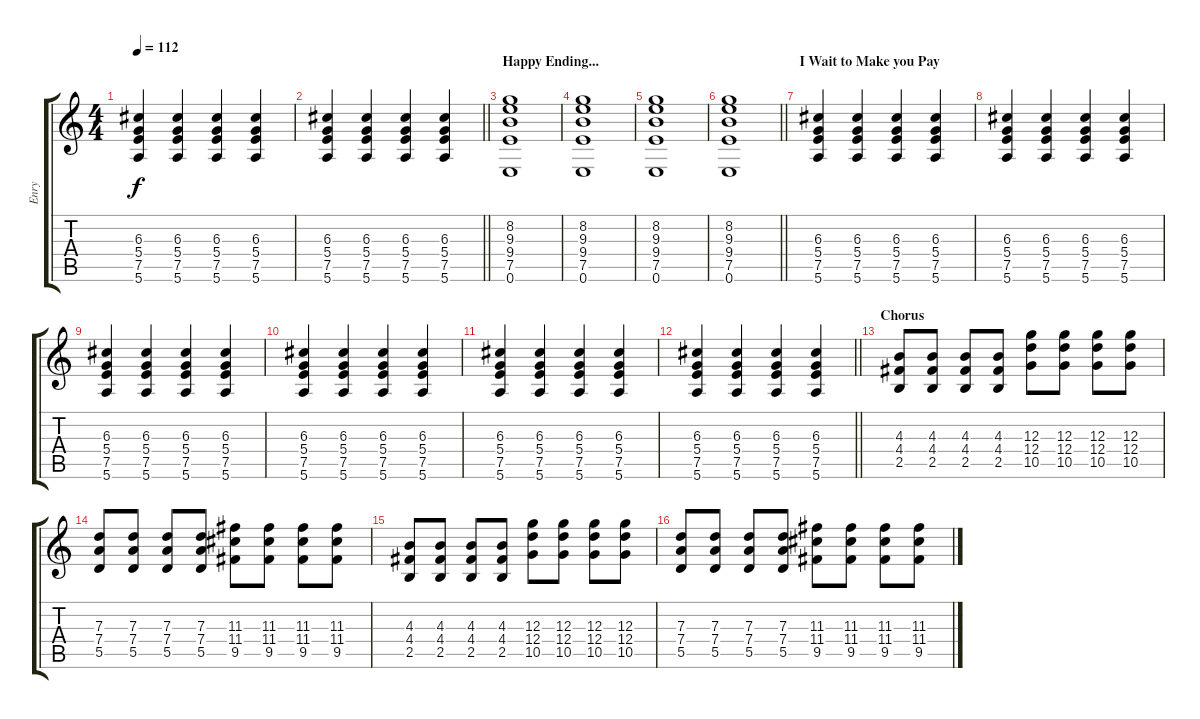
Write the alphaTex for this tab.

\track ("Enry" "Enry") {instrument overdrivenguitar}
\staff {score tabs}
\tuning (E4 B3 G3 D3 A2 E2) {hide}
\ts (4 4)
\tempo 112
\clef g2
\ks c
(6.3 5.4 7.5 5.6).4{dy f} (6.3 5.4 7.5 5.6).4 (6.3 5.4 7.5 5.6).4 (6.3 5.4 7.5 5.6).4 |
\barLineRight lightlight
(6.3 5.4 7.5 5.6).4 (6.3 5.4 7.5 5.6).4 (6.3 5.4 7.5 5.6).4 (6.3 5.4 7.5 5.6).4 |
\section ("" "Happy Ending...")
(8.2 9.3 9.4 7.5 0.6).1 |
(8.2 9.3 9.4 7.5 0.6).1 |
(8.2 9.3 9.4 7.5 0.6).1 |
\barLineRight lightlight
(8.2 9.3 9.4 7.5 0.6).1 |
\section ("" "I Wait to Make you Pay")
(6.3 5.4 7.5 5.6).4 (6.3 5.4 7.5 5.6).4 (6.3 5.4 7.5 5.6).4 (6.3 5.4 7.5 5.6).4 |
(6.3 5.4 7.5 5.6).4 (6.3 5.4 7.5 5.6).4 (6.3 5.4 7.5 5.6).4 (6.3 5.4 7.5 5.6).4 |
(6.3 5.4 7.5 5.6).4 (6.3 5.4 7.5 5.6).4 (6.3 5.4 7.5 5.6).4 (6.3 5.4 7.5 5.6).4 |
(6.3 5.4 7.5 5.6).4 (6.3 5.4 7.5 5.6).4 (6.3 5.4 7.5 5.6).4 (6.3 5.4 7.5 5.6).4 |
(6.3 5.4 7.5 5.6).4 (6.3 5.4 7.5 5.6).4 (6.3 5.4 7.5 5.6).4 (6.3 5.4 7.5 5.6).4 |
\barLineRight lightlight
(6.3 5.4 7.5 5.6).4 (6.3 5.4 7.5 5.6).4 (6.3 5.4 7.5 5.6).4 (6.3 5.4 7.5 5.6).4 |
\section ("" "Chorus")
(4.3 4.4 2.5).8 (4.3 4.4 2.5).8 (4.3 4.4 2.5).8 (4.3 4.4 2.5).8 (12.3 12.4 10.5).8 (12.3 12.4 10.5).8 (12.3 12.4 10.5).8 (12.3 12.4 10.5).8 |
(7.3 7.4 5.5).8 (7.3 7.4 5.5).8 (7.3 7.4 5.5).8 (7.3 7.4 5.5).8 (11.3 11.4 9.5).8 (11.3 11.4 9.5).8 (11.3 11.4 9.5).8 (11.3 11.4 9.5).8 |
(4.3 4.4 2.5).8 (4.3 4.4 2.5).8 (4.3 4.4 2.5).8 (4.3 4.4 2.5).8 (12.3 12.4 10.5).8 (12.3 12.4 10.5).8 (12.3 12.4 10.5).8 (12.3 12.4 10.5).8 |
(7.3 7.4 5.5).8 (7.3 7.4 5.5).8 (7.3 7.4 5.5).8 (7.3 7.4 5.5).8 (11.3 11.4 9.5).8 (11.3 11.4 9.5).8 (11.3 11.4 9.5).8 (11.3 11.4 9.5).8
